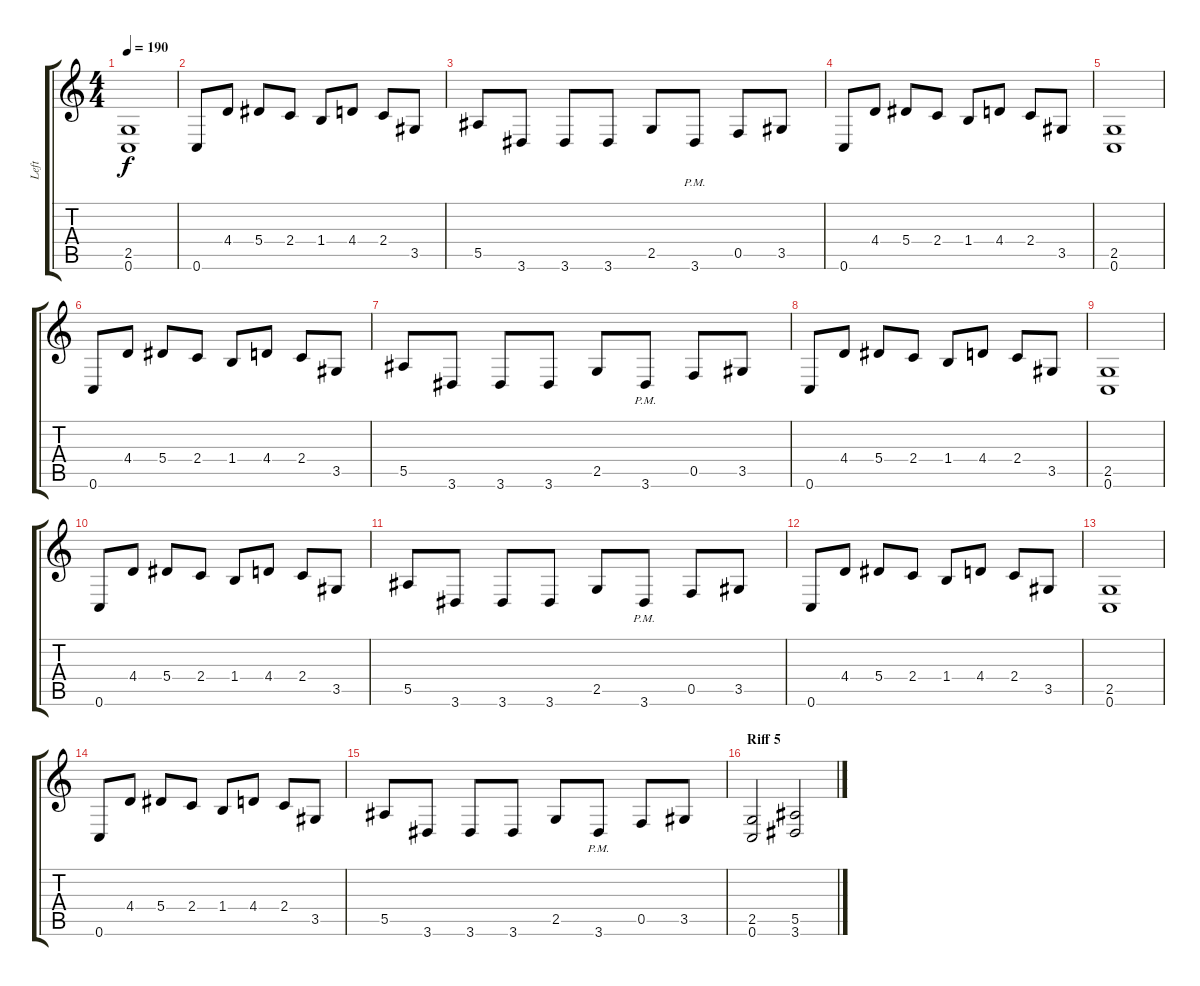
\track ("Left" "Left") {instrument distortionguitar}
\staff {score tabs}
\tuning (C4 G3 Eb3 Bb2 F2 C2) {hide}
\ts (4 4)
\tempo 190
\clef g2
\ks c
(2.5 0.6).1{dy f} |
0.6.8 4.4.8 5.4.8 2.4.8 1.4.8 4.4.8 2.4.8 3.5.8 |
5.5.8 3.6.8 3.6.8 3.6.8 2.5.8 3.6{pm}.8 0.5.8 3.5.8 |
0.6.8 4.4.8 5.4.8 2.4.8 1.4.8 4.4.8 2.4.8 3.5.8 |
(2.5 0.6).1 |
0.6.8 4.4.8 5.4.8 2.4.8 1.4.8 4.4.8 2.4.8 3.5.8 |
5.5.8 3.6.8 3.6.8 3.6.8 2.5.8 3.6{pm}.8 0.5.8 3.5.8 |
0.6.8 4.4.8 5.4.8 2.4.8 1.4.8 4.4.8 2.4.8 3.5.8 |
(2.5 0.6).1 |
0.6.8 4.4.8 5.4.8 2.4.8 1.4.8 4.4.8 2.4.8 3.5.8 |
5.5.8 3.6.8 3.6.8 3.6.8 2.5.8 3.6{pm}.8 0.5.8 3.5.8 |
0.6.8 4.4.8 5.4.8 2.4.8 1.4.8 4.4.8 2.4.8 3.5.8 |
(2.5 0.6).1 |
0.6.8 4.4.8 5.4.8 2.4.8 1.4.8 4.4.8 2.4.8 3.5.8 |
5.5.8 3.6.8 3.6.8 3.6.8 2.5.8 3.6{pm}.8 0.5.8 3.5.8 |
\section ("" "Riff 5")
(2.5 0.6).2 (5.5 3.6).2
